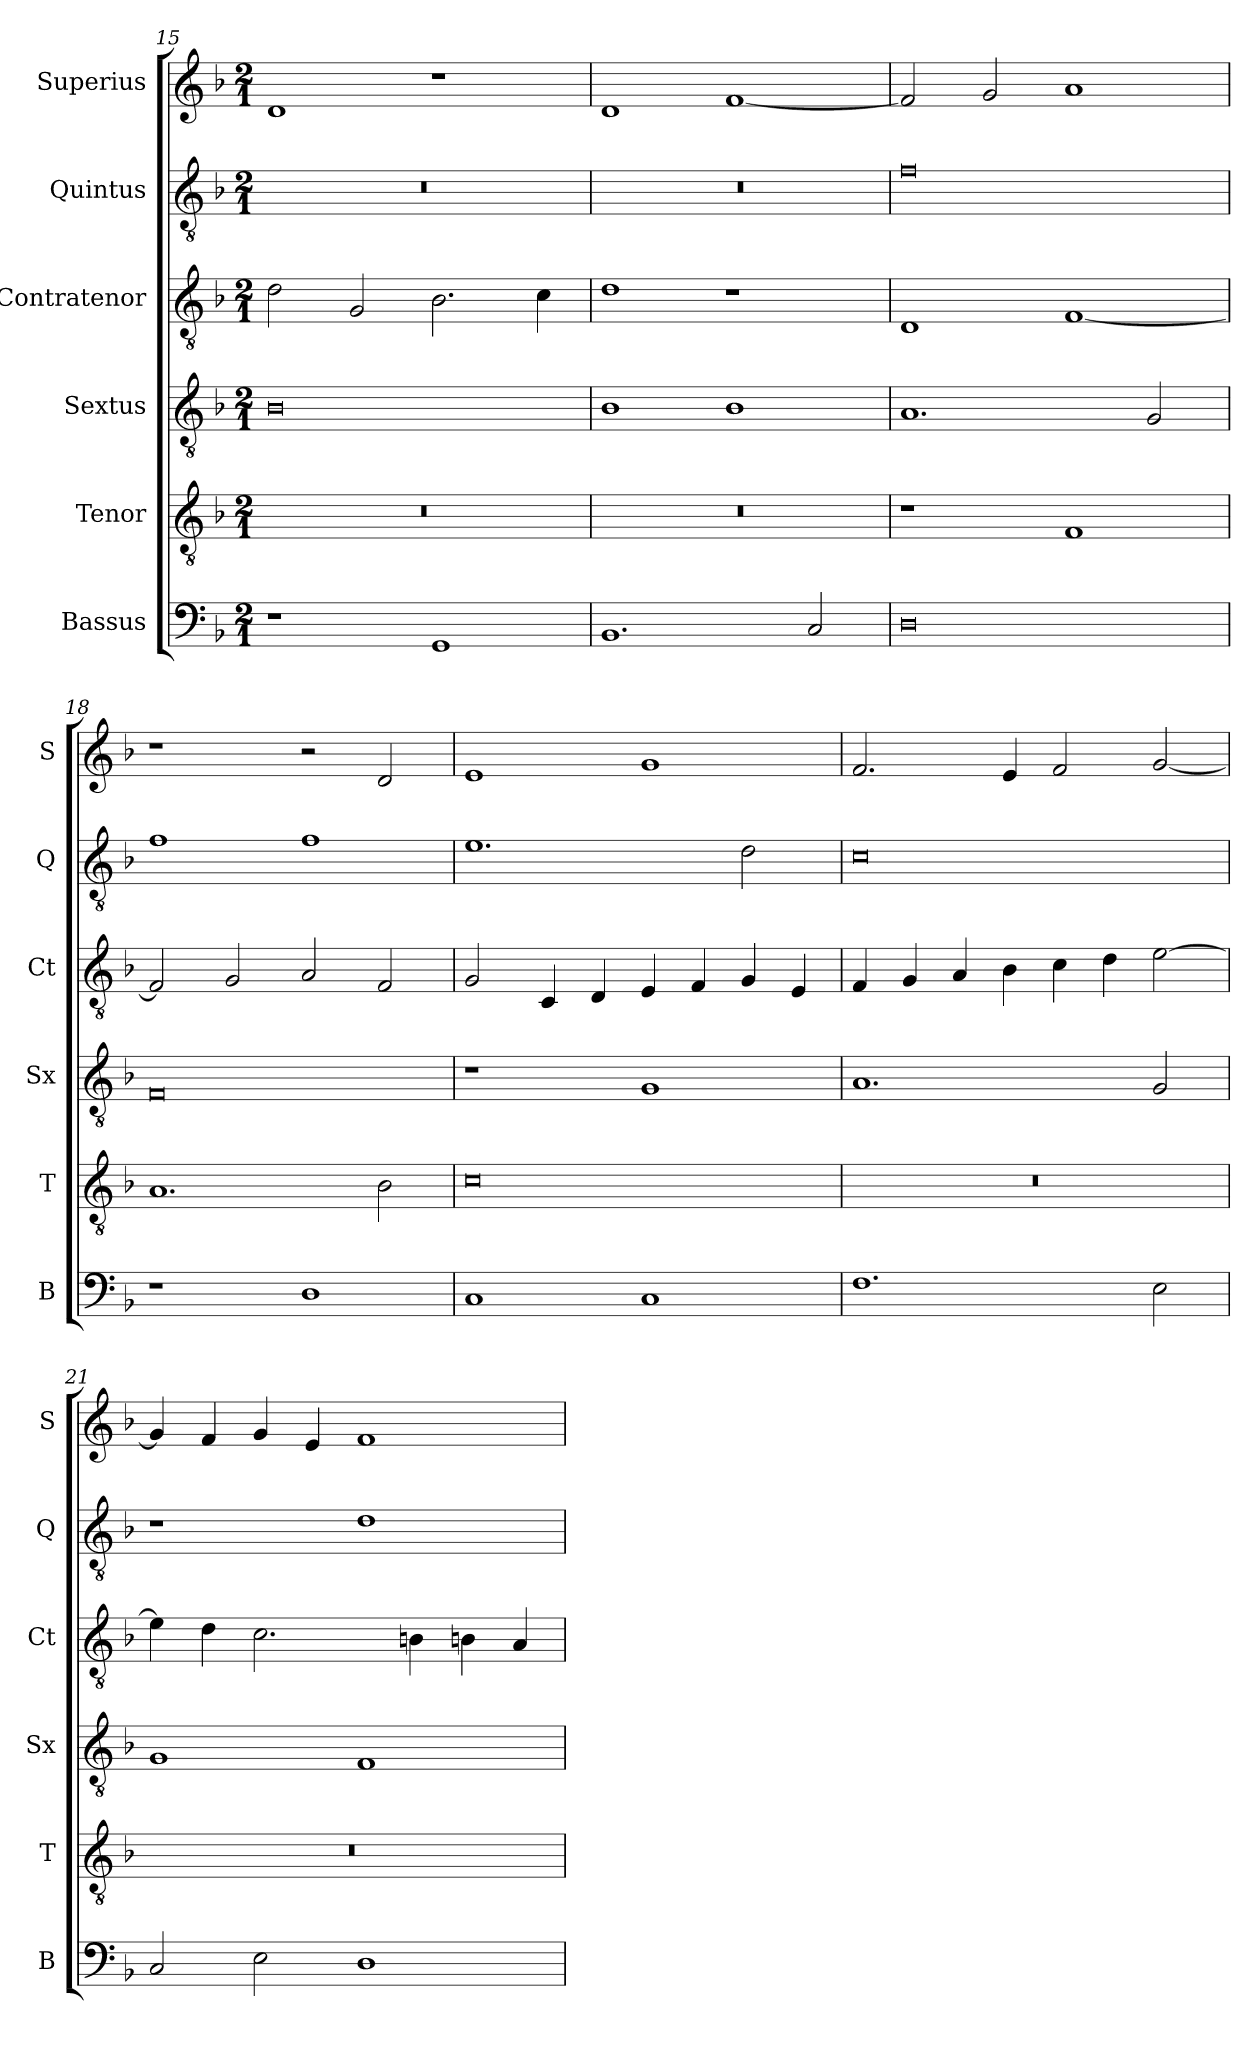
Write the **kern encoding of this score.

**kern	**kern	**kern	**kern	**kern	**kern
*part6	*part5	*part4	*part3	*part2	*part1
*staff6	*staff5	*staff4	*staff3	*staff2	*staff1
*I"Bassus	*I"Tenor	*I"Sextus	*I"Contratenor	*I"Quintus	*I"Superius
*I'B	*I'T	*I'Sx	*I'Ct	*I'Q	*I'S
*clefF4	*clefGv2	*clefGv2	*clefGv2	*clefGv2	*clefG2
*k[b-]	*k[b-]	*k[b-]	*k[b-]	*k[b-]	*k[b-]
*M2/1	*M2/1	*M2/1	*M2/1	*M2/1	*M2/1
=15	=15	=15	=15	=15	=15
1r	0r	0B-	2d\	0r	1d
.	.	.	2G/	.	.
1GG	.	.	2.B-\	.	1r
.	.	.	4c\	.	.
=16	=16	=16	=16	=16	=16
1.BB-	0r	1B-	1d	0r	1d
.	.	1B-	1r	.	[1f
2C/	.	.	.	.	.
=17	=17	=17	=17	=17	=17
0D	1r	1.A	1D	0f	2f/]
.	.	.	.	.	2g/
.	1F	.	[1F	.	1a
.	.	2G/	.	.	.
=18	=18	=18	=18	=18	=18
1r	1.A	0F	2F/]	1f	1r
.	.	.	2G/	.	.
1D	.	.	2A/	1f	2r
.	2B-\	.	2F/	.	2d/
=19	=19	=19	=19	=19	=19
1C	0c	1r	2G/	1.e	1e
.	.	.	4C/	.	.
.	.	.	4D/	.	.
1C	.	1G	4E/	.	1g
.	.	.	4F/	.	.
.	.	.	4G/	2d\	.
.	.	.	4E/	.	.
=20	=20	=20	=20	=20	=20
1.F	0r	1.A	4F/	0c	2.f/
.	.	.	4G/	.	.
.	.	.	4A/	.	.
.	.	.	4B-\	.	4e/
.	.	.	4c\	.	2f/
.	.	.	4d\	.	.
2E\	.	2G/	[2e\	.	[2g/
=21	=21	=21	=21	=21	=21
2C/	0r	1G	4e\]	1r	4g/]
.	.	.	4d\	.	4f/
2E\	.	.	2.c\	.	4g/
.	.	.	.	.	4e/
1D	.	1F	.	1d	1f
.	.	.	4Bn\	.	.
.	.	.	4Bn\	.	.
.	.	.	4A/	.	.
=	=	=	=	=	=
*-	*-	*-	*-	*-	*-
